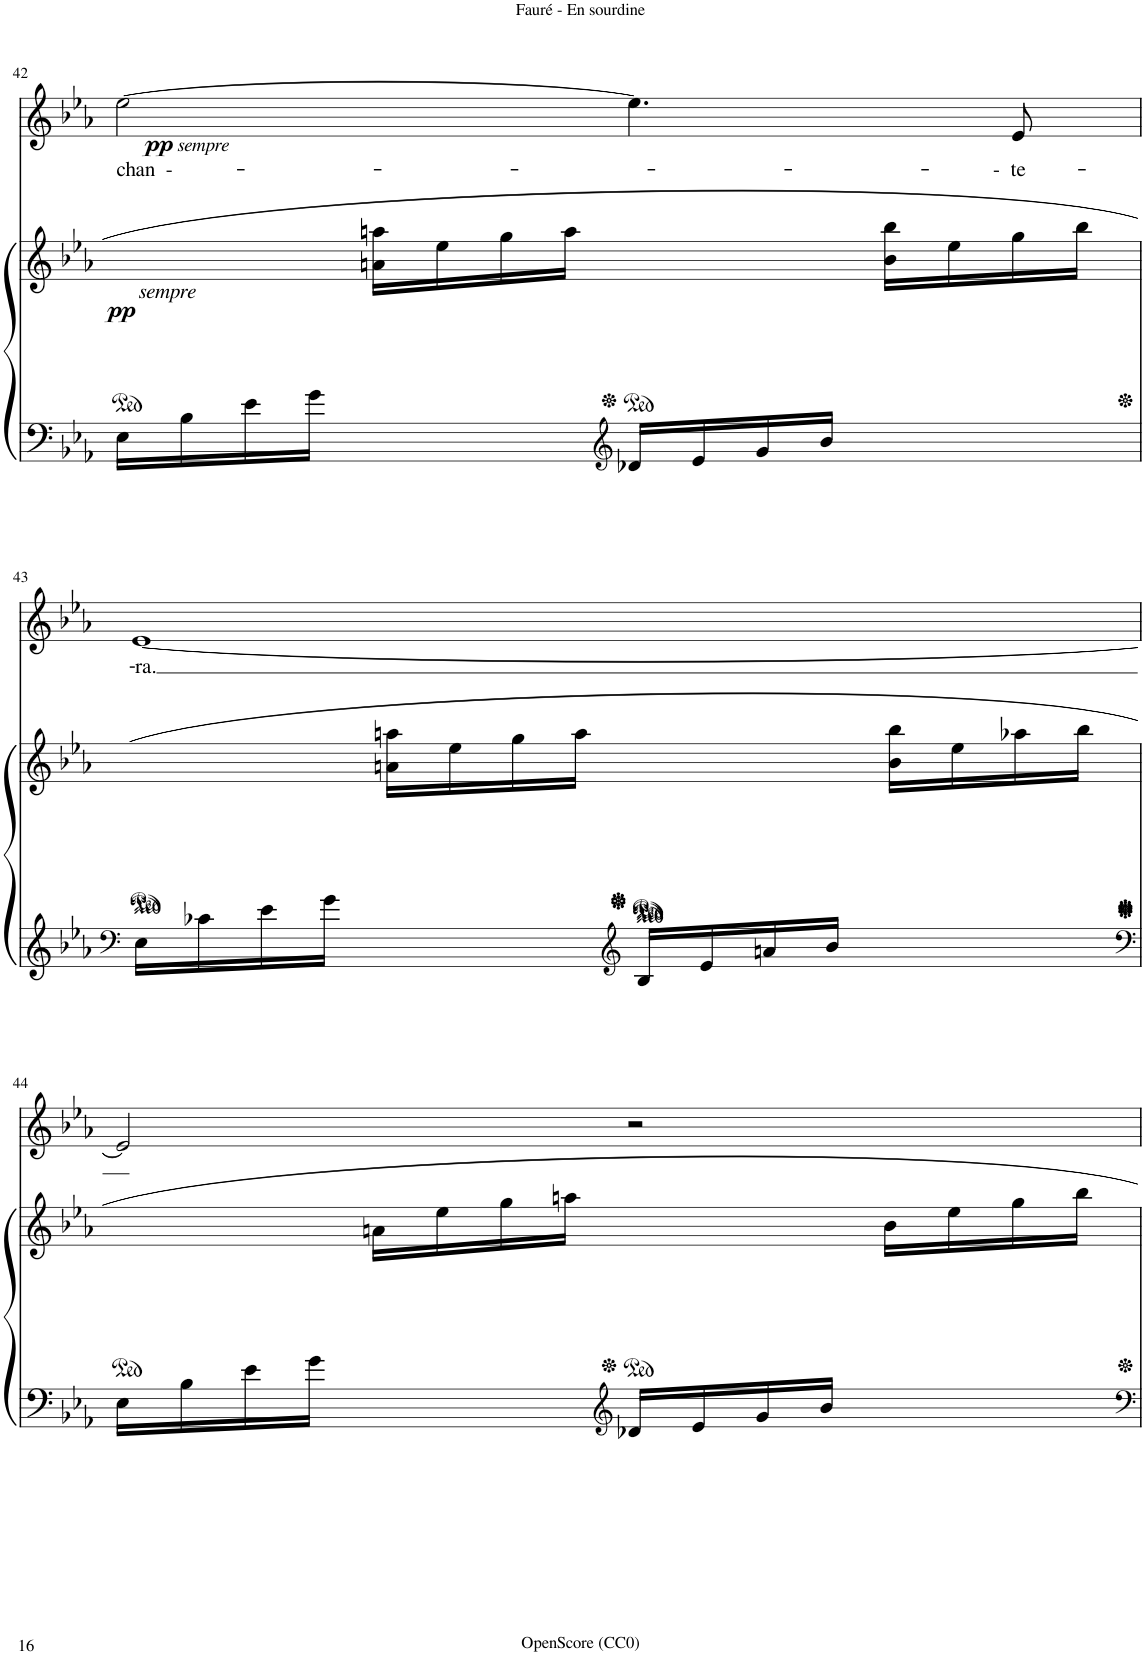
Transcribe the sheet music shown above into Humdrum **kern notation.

**kern	**kern	**dynam	**kern	**text	**dynam
*part2	*part2	*part2	*part1	*part1	*part1
*staff3	*staff2	*staff2/3	*staff1	*staff1	*staff1
*I"Piano	*	*	*I"Voix	*	*
*I'Pno	*	*	*	*	*
!!LO:PB:g=z
*clefF4	*clefG2	*	*clefG2	*	*
*k[b-e-a-]	*k[b-e-a-]	*	*k[b-e-a-]	*	*
*M4/4	*M4/4	*	*M4/4	*	*
*met(c)	*met(c)	*	*met(c)	*	*
*	*ped	*	*	*	*
=42	=42	=42	=42	=42	=42
!	!LO:TX:b:i:t=sempre	!	!	!	!
!	!	!LO:DY:b	!	!LO:LY:b	!LO:DY:b
!	!	!	!	!	!LO:DY:n=1:b
16E-\LL	4ryy	pp	[2ee-\	chan --	pp other-dynamics
16B-\	.	.	.	.	.
16e-\	.	.	.	.	.
16g\JJ	.	.	.	.	.
4ryy	16an\ 16aan\LL	.	.	.	.
.	16ee-\	.	.	.	.
.	16gg\	.	.	.	.
.	16aa\JJ	.	.	.	.
*clefG2	*	*	*	*	*
*	*ped	*	*	*	*
16d-X/LL	4ryy	.	4.ee-\]	.	.
16e-/	.	.	.	.	.
16g/	.	.	.	.	.
16b-/JJ	.	.	.	.	.
4ryy	16b-\ 16bb-\LL	.	.	.	.
.	16ee-\	.	.	.	.
!	!	!	!	!LO:LY:b	!
.	16gg\	.	8e-/	-- te-	.
.	16bb-\JJ	.	.	.	.
!!LO:LB:g=z
=43	=43	=43	=43	=43	=43
*clefF4	*	*	*	*	*
*	*Xped	*	*	*	*
*	*ped	*	*	*	*
!	!	!	!	!LO:LY:b	!
16E-\LL	4ryy	.	[1e-	-ra.	.
16c-X\	.	.	.	.	.
16e-\	.	.	.	.	.
16g\JJ	.	.	.	.	.
*	*ped	*	*	*	*
4ryy	16an\ 16aan\LL	.	.	.	.
.	16ee-\	.	.	.	.
.	16gg\	.	.	.	.
.	16aa\JJ	.	.	.	.
*clefG2	*	*	*	*	*
*	*Xped	*	*	*	*
*	*Xped	*	*	*	*
*	*ped	*	*	*	*
16B-/LL	4ryy	.	.	.	.
16e-/	.	.	.	.	.
16an/	.	.	.	.	.
16b-/JJ	.	.	.	.	.
*	*ped	*	*	*	*
4ryy	16b-\ 16bb-\LL	.	.	.	.
*	*ped	*	*	*	*
.	16ee-\	.	.	.	.
.	16aa-X\	.	.	.	.
.	16bb-\JJ	.	.	.	.
!!LO:LB:g=z
=44	=44	=44	=44	=44	=44
*clefF4	*	*	*	*	*
*	*Xped	*	*	*	*
*	*Xped	*	*	*	*
*	*Xped	*	*	*	*
*	*ped	*	*	*	*
16E-\LL	4ryy	.	2e-/]	.	.
16B-\	.	.	.	.	.
16e-\	.	.	.	.	.
16g\JJ	.	.	.	.	.
4ryy	16an\LL	.	.	.	.
.	16ee-\	.	.	.	.
.	16gg\	.	.	.	.
.	16aan\JJ	.	.	.	.
*clefG2	*	*	*	*	*
*	*Xped	*	*	*	*
16d-X/LL	4ryy	.	2r	.	.
16e-/	.	.	.	.	.
16g/	.	.	.	.	.
16b-/JJ	.	.	.	.	.
4ryy	16b-\LL	.	.	.	.
.	16ee-\	.	.	.	.
.	16gg\	.	.	.	.
.	16bb-\JJ	.	.	.	.
*	*Xped	*	*	*	*
=	=	=	=	=	=
*-	*-	*-	*-	*-	*-
